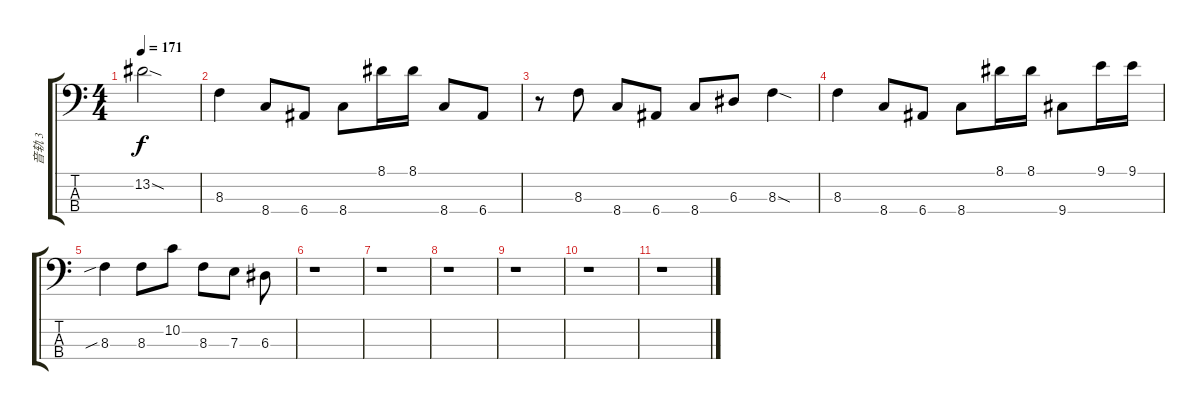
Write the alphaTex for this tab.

\track ("音轨 3" "音轨 3") {instrument electricbassfinger}
\staff {score tabs}
\tuning (G2 D2 A1 E1) {hide}
\ts (4 4)
\tempo 171
\clef f4
\ks c
13.2{sod}.2{dy f} |
8.3.4 8.4.8 6.4.8 8.4.8 8.1.16 8.1.16 8.4.8 6.4.8 |
r.8 8.3.8 8.4.8 6.4.8 8.4.8 6.3.8 8.3{sod}.4 |
8.3.4 8.4.8 6.4.8 8.4.8 8.1.16 8.1.16 9.4.8 9.1.16 9.1.16 |
8.3{sib}.4 8.3.8 10.2.8 8.3.8 7.3.8 6.3.8 |
r.1 |
r.1 |
r.1 |
r.1 |
r.1 |
r.1
